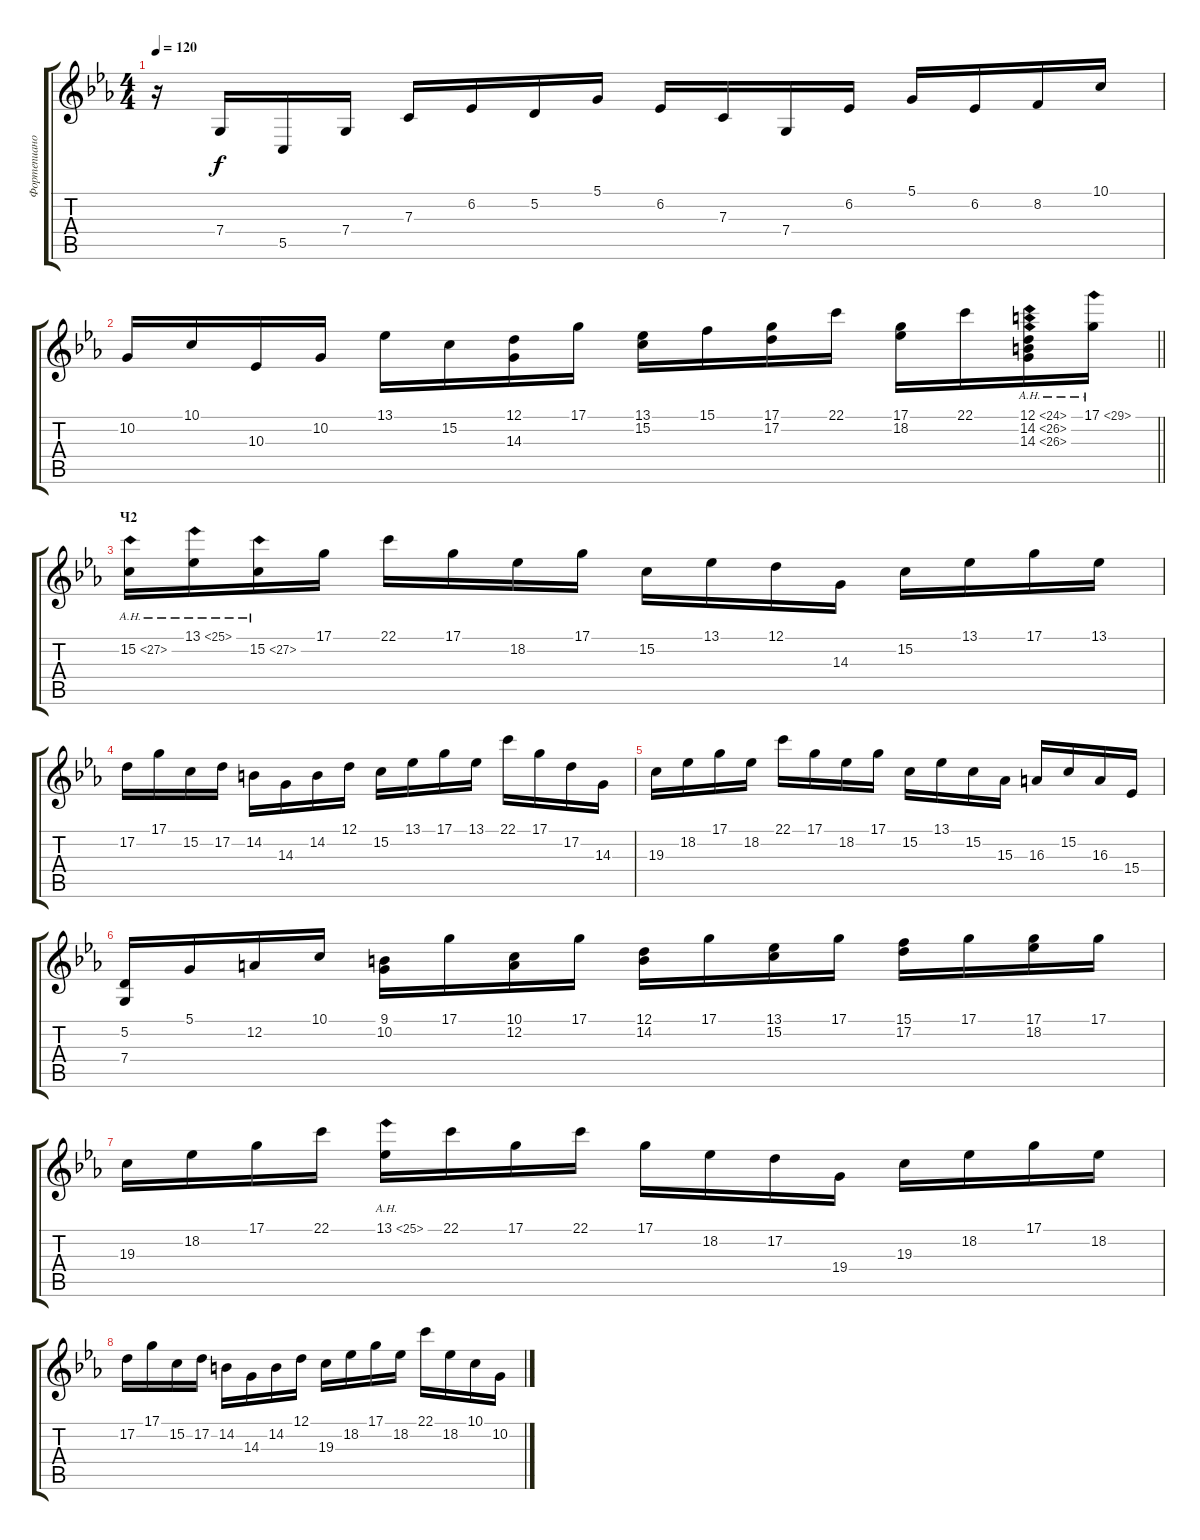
\track ("Фортепиано (Правая Рука)" "Фортепиано") {instrument electricgrandpiano}
\staff {score tabs}
\tuning (D4 A3 F3 C3 G2 D2) {hide}
\ts (4 4)
\tempo 120
\clef g2
\ks cminor
r.16{dy f} 7.4.16 5.5.16 7.4.16 7.3.16 6.2.16 5.2.16 5.1.16 6.2.16 7.3.16 7.4.16 6.2.16 5.1.16 6.2.16 8.2.16 10.1.16 |
\barLineRight lightlight
10.2.16 10.1.16 10.3.16 10.2.16 13.1.16 15.2.16 (12.1 14.3).16 17.1.16 (13.1 15.2).16 15.1.16 (17.1 17.2).16 22.1.16 (17.1 18.2).16 22.1.16 (12.1{ah 12} 14.2{ah 12} 14.3{ah 12}).16 17.1{ah 12}.16 |
\section ("" "Ч2")
15.2{ah 12}.16 13.1{ah 12}.16 15.2{ah 12}.16 17.1.16 22.1.16 17.1.16 18.2.16 17.1.16 15.2.16 13.1.16 12.1.16 14.3.16 15.2.16 13.1.16 17.1.16 13.1.16 |
17.2.16 17.1.16 15.2.16 17.2.16 14.2.16 14.3.16 14.2.16 12.1.16 15.2.16 13.1.16 17.1.16 13.1.16 22.1.16 17.1.16 17.2.16 14.3.16 |
19.3.16 18.2.16 17.1.16 18.2.16 22.1.16 17.1.16 18.2.16 17.1.16 15.2.16 13.1.16 15.2.16 15.3.16 16.3.16 15.2.16 16.3.16 15.4.16 |
(5.2 7.4).16 5.1.16 12.2.16 10.1.16 (9.1 10.2).16 17.1.16 (10.1 12.2).16 17.1.16 (12.1 14.2).16 17.1.16 (13.1 15.2).16 17.1.16 (15.1 17.2).16 17.1.16 (17.1 18.2).16 17.1.16 |
19.3.16 18.2.16 17.1.16 22.1.16 13.1{ah 12}.16 22.1.16 17.1.16 22.1.16 17.1.16 18.2.16 17.2.16 19.4.16 19.3.16 18.2.16 17.1.16 18.2.16 |
17.2.16 17.1.16 15.2.16 17.2.16 14.2.16 14.3.16 14.2.16 12.1.16 19.3.16 18.2.16 17.1.16 18.2.16 22.1.16 18.2.16 10.1.16 10.2.16
